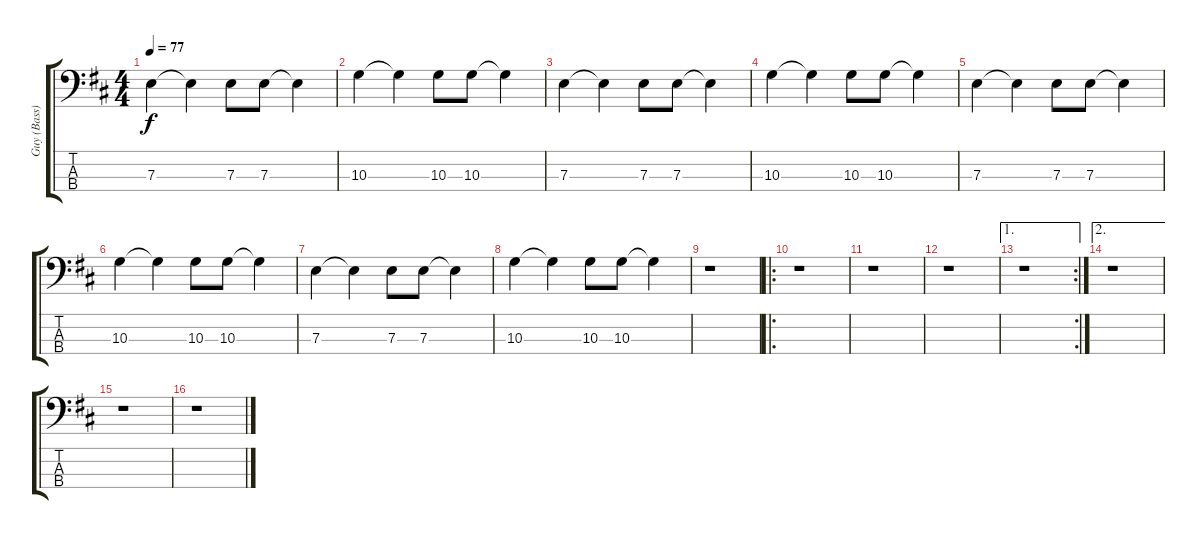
\track ("Guy (Bass)" "Guy (Bass)") {instrument electricbassfinger}
\staff {score tabs}
\tuning (G2 D2 A1 E1) {hide}
\ts (4 4)
\tempo 77
\clef f4
\ks d
7.3.4{dy f} 7.3{t}.4 7.3.8 7.3.8 7.3{t}.4 |
10.3.4 10.3{t}.4 10.3.8 10.3.8 10.3{t}.4 |
7.3.4 7.3{t}.4 7.3.8 7.3.8 7.3{t}.4 |
10.3.4 10.3{t}.4 10.3.8 10.3.8 10.3{t}.4 |
7.3.4 7.3{t}.4 7.3.8 7.3.8 7.3{t}.4 |
10.3.4 10.3{t}.4 10.3.8 10.3.8 10.3{t}.4 |
7.3.4 7.3{t}.4 7.3.8 7.3.8 7.3{t}.4 |
10.3.4 10.3{t}.4 10.3.8 10.3.8 10.3{t}.4 |
r.1 |
\ro
r.1 |
r.1 |
r.1 |
\ae 1
\rc 2
r.1 |
\ae 2
r.1 |
r.1 |
r.1
